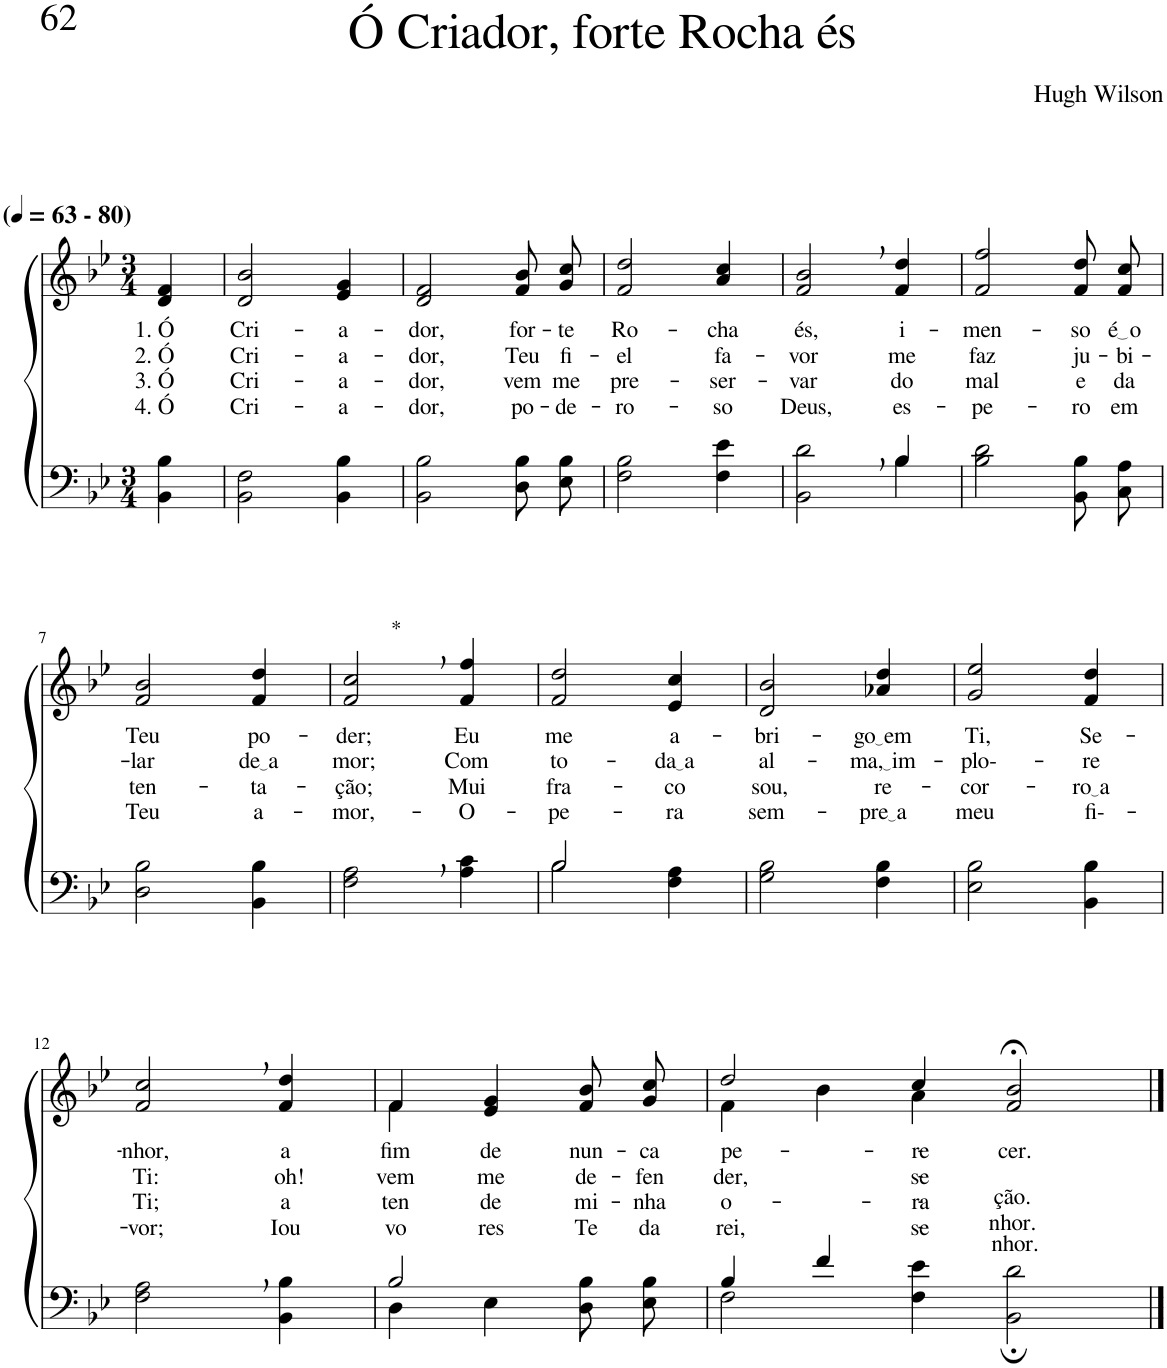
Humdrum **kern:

**kern	**kern	**text	**text	**text	**text
*part2	*part1	*part1	*part1	*part1	*part1
*staff2	*staff1	*staff1	*staff1	*staff1	*staff1
*I"Parte III e IV	*I"Parte I e II	*	*	*	*
*clefF4	*clefG2	*	*	*	*
*Trd1c2	*Trd1c2	*	*	*	*
*k[b-e-]	*k[b-e-]	*	*	*	*
*M3/4	*M3/4	*	*	*	*
*MM63	*MM63	*	*	*	*
=1	=1	=1	=1	=1	=1
!	!LO:TX:a:B:t=(	!	!	!	!
!	!LO:TX:a:B:t=- 80)	!	!	!	!
!	!	!LO:LY:b	!LO:LY:b	!LO:LY:b	!LO:LY:b
4BB-\ 4B-\	4d/ 4f/	1. Ó	2. Ó	3. Ó	4. Ó
=2	=2	=2	=2	=2	=2
!	!	!LO:LY:b	!LO:LY:b	!LO:LY:b	!LO:LY:b
2BB-\ 2F\	2d/ 2b-/	Cri-	Cri-	Cri-	Cri-
!	!	!LO:LY:b	!LO:LY:b	!LO:LY:b	!LO:LY:b
4BB-\ 4B-\	4e-/ 4g/	-a-	-a-	-a-	-a-
=3	=3	=3	=3	=3	=3
!	!	!LO:LY:b	!LO:LY:b	!LO:LY:b	!LO:LY:b
2BB-\ 2B-\	2d/ 2f/	-dor,	-dor,	-dor,	-dor,
!	!	!LO:LY:b	!LO:LY:b	!LO:LY:b	!LO:LY:b
8D\ 8B-\L	8f/ 8b-/L	for-	Teu	vem	po-
!	!	!LO:LY:b	!LO:LY:b	!LO:LY:b	!LO:LY:b
8E-\ 8B-\J	8g/ 8cc/J	-te	fi-	me	-de-
=4	=4	=4	=4	=4	=4
!	!	!LO:LY:b	!LO:LY:b	!LO:LY:b	!LO:LY:b
2F\ 2B-\	2f/ 2dd/	Ro-	-el	pre-	-ro-
!	!	!LO:LY:b	!LO:LY:b	!LO:LY:b	!LO:LY:b
4F\ 4e-\	4a/ 4cc/	-cha	fa-	-ser-	-so
=5	=5	=5	=5	=5	=5
*^	*	*	*	*	*
!	!	!	!LO:LY:b	!LO:LY:b	!LO:LY:b	!LO:LY:b
2ryy	2BB-\ 2d\	2f/, 2b-/,	és,	-vor	-var	Deus,
!	!	!	!LO:LY:b	!LO:LY:b	!LO:LY:b	!LO:LY:b
4B-/	4B-\	4f/ 4dd/	i-	me	do	es-
=6	=6	=6	=6	=6	=6	=6
!	!	!	!LO:LY:b	!LO:LY:b	!LO:LY:b	!LO:LY:b
*v	*v	*	*	*	*	*
2B-\ 2d\	2f/ 2ff/	-men-	faz	mal	-pe-
!	!	!LO:LY:b	!LO:LY:b	!LO:LY:b	!LO:LY:b
8BB-\ 8B-\L	8f/ 8dd/L	-so	ju-	e	-ro
!	!	!LO:LY:b	!LO:LY:b	!LO:LY:b	!LO:LY:b
8C\ 8A\J	8f/ 8cc/J	é o	-bi-	da	em
!!LO:LB:g=z
=7	=7	=7	=7	=7	=7
!	!	!LO:LY:b	!LO:LY:b	!LO:LY:b	!LO:LY:b
2D\ 2B-\	2f/ 2b-/	Teu	-lar	ten-	Teu
!	!	!LO:LY:b	!LO:LY:b	!LO:LY:b	!LO:LY:b
4BB-\ 4B-\	4f/ 4dd/	po-	de a	-ta-	a-
=8	=8	=8	=8	=8	=8
!	!LO:TX:a:t=*	!	!	!	!
!	!	!LO:LY:b	!LO:LY:b	!LO:LY:b	!LO:LY:b
2F\, 2A\,	2f/, 2cc/,	-der;	mor;	-ção;	-mor,-
!	!	!LO:LY:b	!LO:LY:b	!LO:LY:b	!LO:LY:b
4A\ 4c\	4f/ 4ff/	Eu	Com	Mui	-O-
=9	=9	=9	=9	=9	=9
*^	*	*	*	*	*
!	!	!	!LO:LY:b	!LO:LY:b	!LO:LY:b	!LO:LY:b
2B-/	2B-\	2f/ 2dd/	me	to-	fra-	-pe-
!	!	!	!LO:LY:b	!LO:LY:b	!LO:LY:b	!LO:LY:b
4ryy	4F\ 4A\	4e-/ 4cc/	a-	da a	-co	-ra
=10	=10	=10	=10	=10	=10	=10
!	!	!	!LO:LY:b	!LO:LY:b	!LO:LY:b	!LO:LY:b
*v	*v	*	*	*	*	*
2G\ 2B-\	2d/ 2b-/	-bri-	al-	sou,	sem-
!	!	!LO:LY:b	!LO:LY:b	!LO:LY:b	!LO:LY:b
4F\ 4B-\	4a-X/ 4dd/	go em	ma, im	re-	pre a
=11	=11	=11	=11	=11	=11
!	!	!LO:LY:b	!LO:LY:b	!LO:LY:b	!LO:LY:b
2E-\ 2B-\	2g/ 2ee-/	Ti,	-plo--	-cor-	meu
!	!	!LO:LY:b	!LO:LY:b	!LO:LY:b	!LO:LY:b
4BB-\ 4B-\	4f/ 4dd/	Se-	-re	ro a	fi--
!!LO:LB:g=z
=12	=12	=12	=12	=12	=12
!	!	!LO:LY:b	!LO:LY:b	!LO:LY:b	!LO:LY:b
2F\, 2A\,	2f/, 2cc/,	-nhor,	Ti:	Ti;	-vor;
!	!	!LO:LY:b	!LO:LY:b	!LO:LY:b	!LO:LY:b
4BB-\ 4B-\	4f/ 4dd/	a	oh!	a-	Iou-
=13	=13	=13	=13	=13	=13
*^	*^	*	*	*	*
!	!	!	!	!LO:LY:b	!LO:LY:b	!LO:LY:b	!LO:LY:b
2B-/	4D\	4f/	4f\	fim	vem	-ten-	-vo-
!	!	!	!	!LO:LY:b	!LO:LY:b	!LO:LY:b	!LO:LY:b
.	4E-\	4e-/ 4g/	2ryy	de	me	-de	-res
!	!	!	!	!LO:LY:b	!LO:LY:b	!LO:LY:b	!LO:LY:b
4ryy	8D\ 8B-\L	8f/ 8b-/L	.	nun-	de-	mi-	Te
!	!	!	!	!LO:LY:b	!LO:LY:b	!LO:LY:b	!LO:LY:b
.	8E-\ 8B-\J	8g/ 8cc/J	.	-ca	-fen-	-nha	da-
=14	=14	=14	=14	=14	=14	=14	=14
!	!	!	!	!LO:LY:b	!LO:LY:b	!LO:LY:b	!LO:LY:b
2F\	4B-/	2dd/	4f\	pe-	-der,	o-	-rei,
.	4f/	.	4b-\	.	.	.	.
!	!	!	!	!LO:LY:b	!LO:LY:b	!LO:LY:b	!LO:LY:b
4F\ 4e-\	4ryy	4cc/	4a\	-re-	se-	-ra-	se-
=15-	=15-	=15-	=15-	=15-	=15-	=15-	=15-
!	!	!LO:TX:b:t=cer.	!	!	!	!	!
!	!	!LO:TX:b:t=ção.	!	!	!	!	!
!	!	!LO:TX:b:t=nhor.	!	!	!	!	!
!	!	!LO:TX:b:t=nhor.	!	!	!	!	!
*v	*v	*	*	*	*	*	*
*	*v	*v	*	*	*	*
2BB-\; 2d\;	2f/;< 2b-/;<	.	.	.	.
==	==	==	==	==	==
*-	*-	*-	*-	*-	*-
